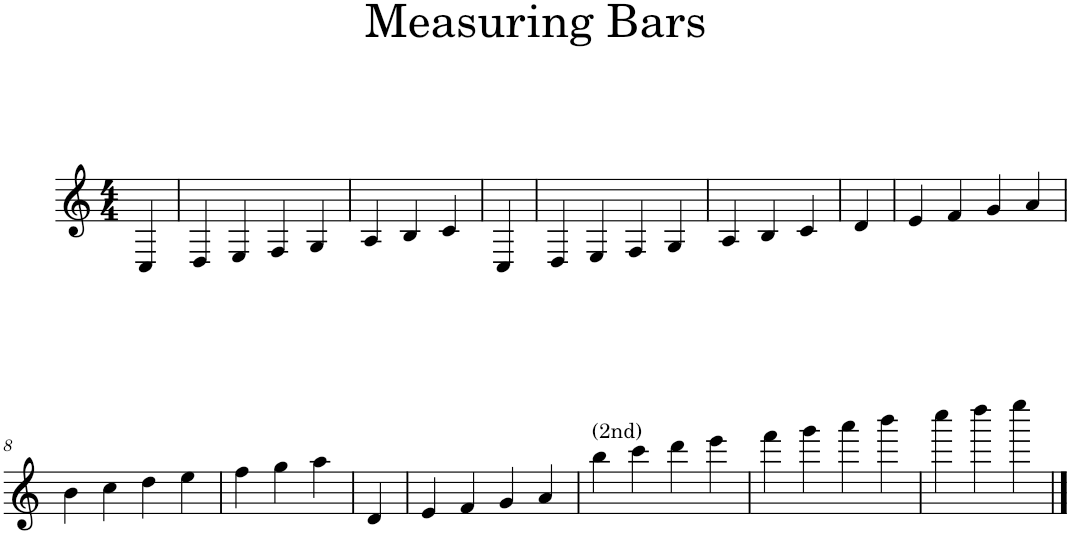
**kern
*part1
*staff1
*I"Piano
*I'Pno.
*clefG2
*k[]
*M4/4
=
4C/
=1
4D/
4E/
4F/
4G/
=2
4A/
4B/
4c/
=3
4C/
=4
4D/
4E/
4F/
4G/
=5
4A/
4B/
4c/
=6
4d/
=7
4e/
4f/
4g/
4a/
!!LO:LB:g=z
=8
4b\
4cc\
4dd\
4ee\
=9
4ff\
4gg\
4aa\
=10
4d/
=11
4e/
4f/
4g/
4a/
=12
!LO:TX:a:t=(2nd)
4bb\
4ccc\
4ddd\
4eee\
=13
4fff\
4ggg\
4aaa\
4bbb\
=14
4cccc\
4dddd\
4eeee\
==
*-
